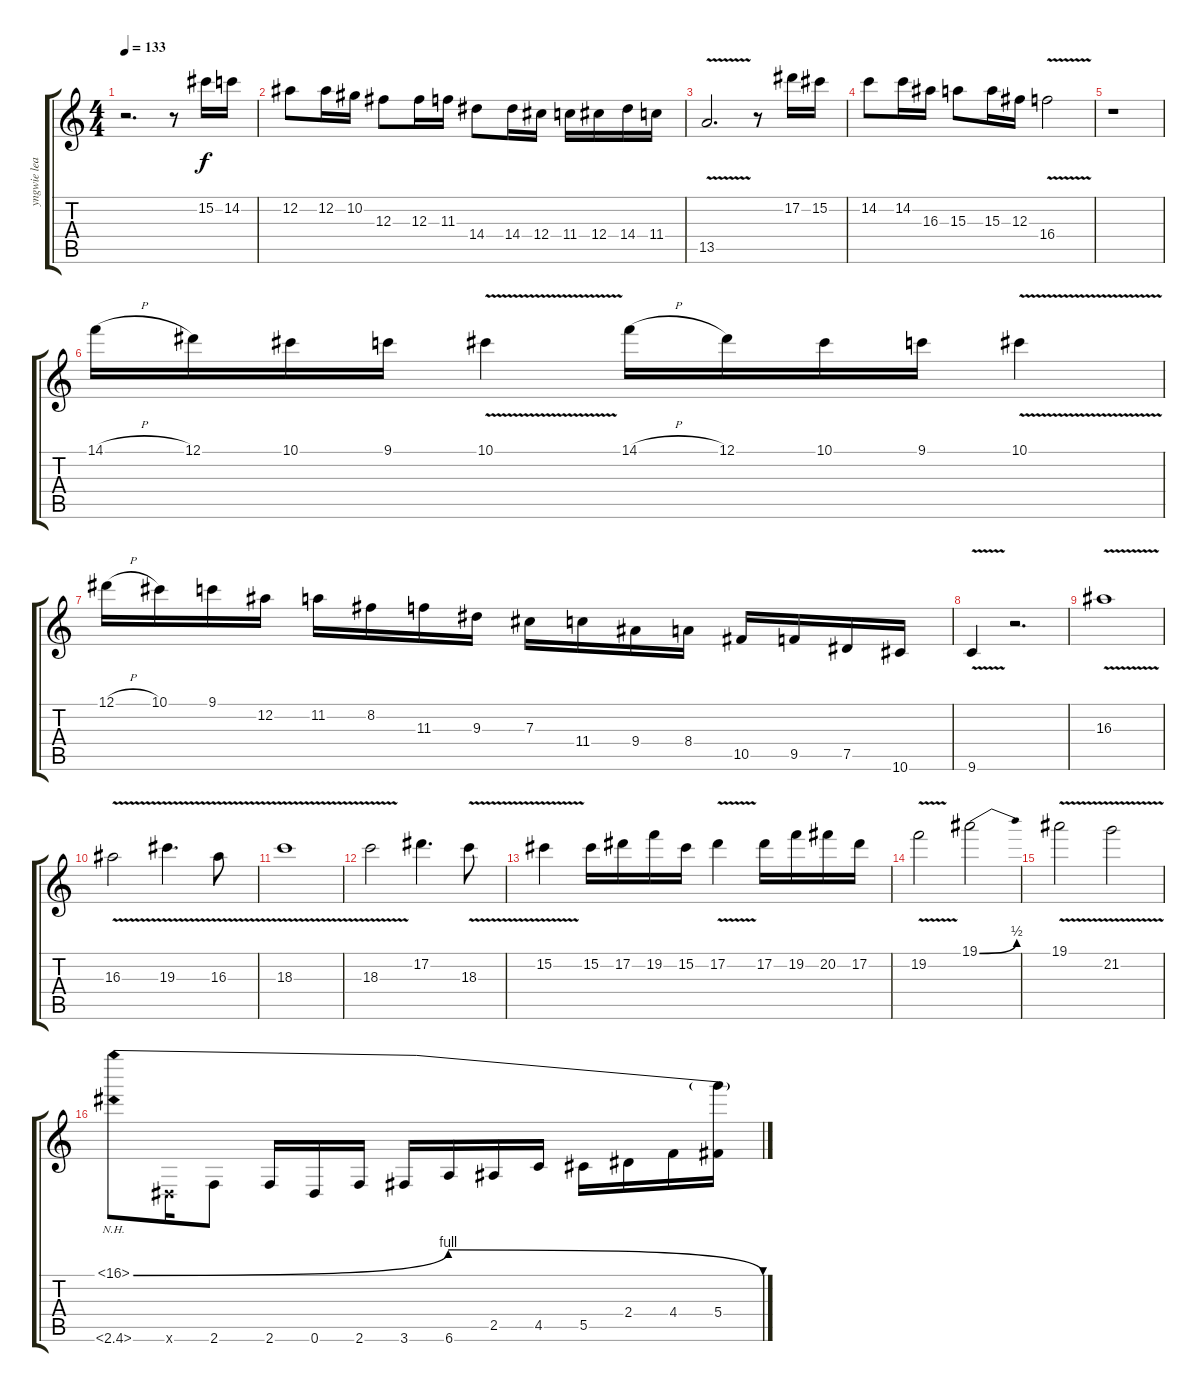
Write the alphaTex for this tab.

\track ("yngwie lead 2" "yngwie lea") {instrument distortionguitar}
\staff {score tabs}
\tuning (Eb4 Bb3 Gb3 Db3 Ab2 Eb2) {hide}
\ts (4 4)
\tempo 133
\clef g2
\ks c
r.2{d dy f} r.8 15.2.16 14.2.16 |
12.2.8 12.2.16 10.2.16 12.3.8 12.3.16 11.3.16 14.4.8 14.4.16 12.4.16 11.4.16 12.4.16 14.4.16 11.4.16 |
13.5{v}.2{d} r.8 17.2.16 15.2.16 |
14.2.8 14.2.16 16.3.16 15.3.8 15.3.16 12.3.16 16.4{v}.2 |
r.1 |
14.1{h}.16 12.1.16 10.1.16 9.1.16 10.1{v}.4 14.1{h}.16 12.1.16 10.1.16 9.1.16 10.1{v}.4 |
12.1{h}.16 10.1.16 9.1.16 12.2.16 11.2.16 8.2.16 11.3.16 9.3.16 7.3.16 11.4.16 9.4.16 8.4.16 10.5.16 9.5.16 7.5.16 10.6.16 |
9.6{v}.4 r.2{d} |
16.3{v}.1 |
16.3{v}.2 19.3{v}.4{d} 16.3{v}.8 |
18.3{v}.1 |
18.3{v}.2 17.2.4{d} 18.3{v}.8 |
15.2{v}.4 15.2.16 17.2.16 19.2.16 15.2.16 17.2{v}.4 17.2.16 19.2.16 20.2.16 17.2.16 |
19.2{v}.2 19.1{be (bend 0 0 60 2)}.2 |
19.1{v}.2 21.2{v}.2 |
(16.1{be (bendrelease 0 0 7 4 15 4 60 0) nh} 2.6{nh}).8{volume 12} 0.6{x}.16 2.6.8 2.6.16 0.6.16 2.6.16 3.6.16 6.6.16 2.5.16 4.5.16 5.5.16 2.4.16 4.4.16 (16.1{t} 5.4).16
